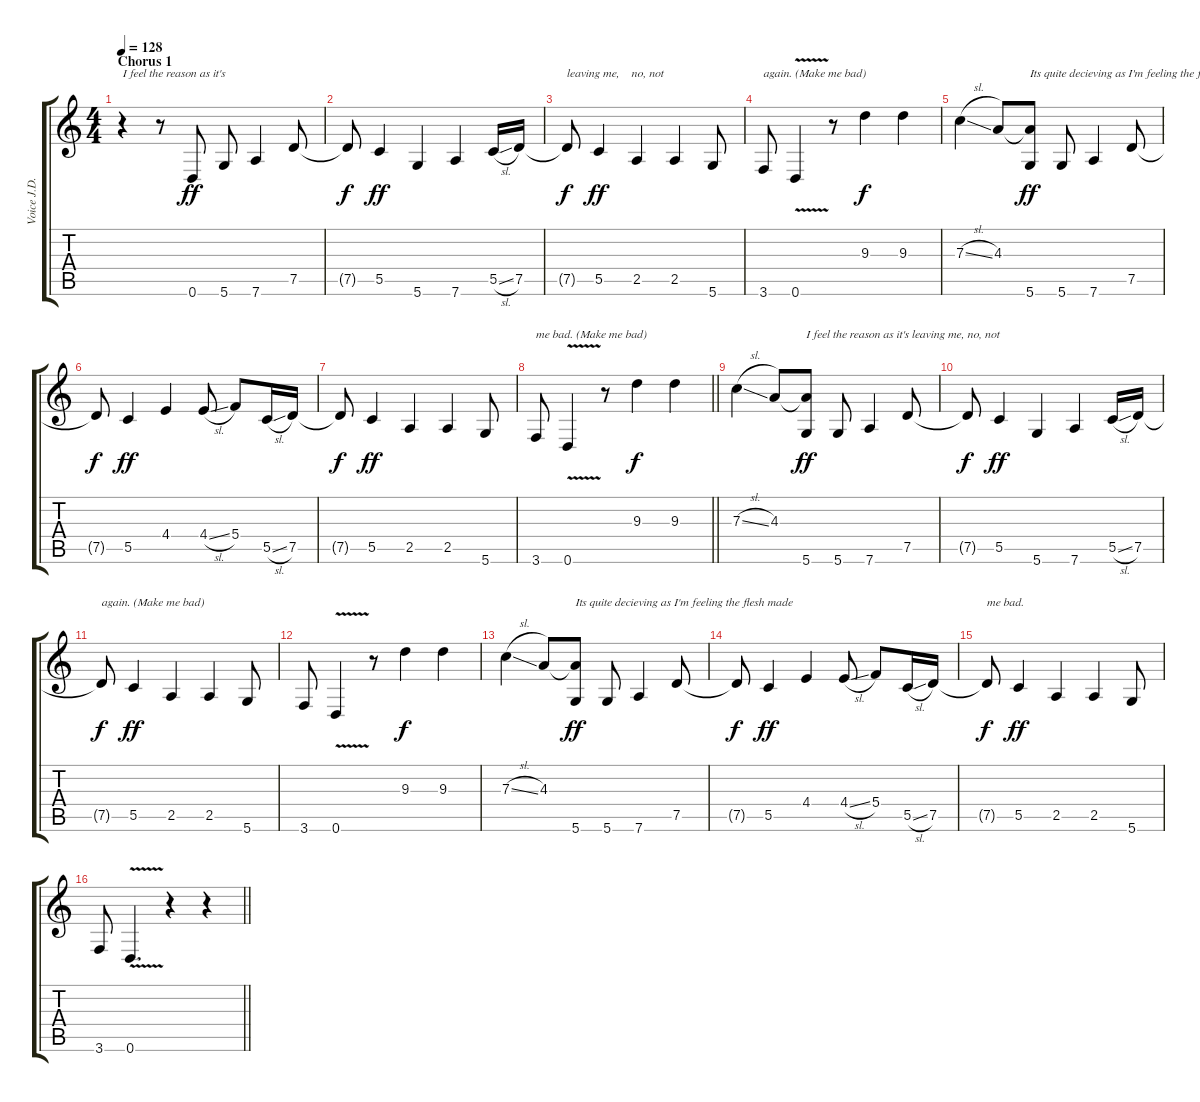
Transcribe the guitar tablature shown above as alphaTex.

\track ("Voice J.D./Smith" "Voice J.D.") {instrument distortionguitar}
\staff {score tabs}
\tuning (D4 A3 F3 C3 G2 D2) {hide}
\ts (4 4)
\section ("" "Chorus 1")
\tempo 128
\clef g2
\ks c
r.4{txt "I feel the reason as it's " dy f} r.8 0.6.8{dy ff} 5.6.8 7.6.4 7.5.8 |
7.5{t}.8{dy f} 5.5.4{dy ff} 5.6.4 7.6.4 5.5{sl}.16 7.5.16 |
7.5{t}.8{txt "leaving me,    no, not " dy f} 5.5.4{dy ff} 2.5.4 2.5.4 5.6.8 |
3.6.8{txt "again. (Make me bad)"} 0.6{v}.4 r.8 9.3.4{dy f} 9.3.4 |
7.3{sl}.4 4.3.8 (4.3{t} 5.6).8{txt "Its quite decieving as I'm feeling the flesh made " dy ff} 5.6.8 7.6.4 7.5.8 |
7.5{t}.8{dy f} 5.5.4{dy ff} 4.4.4 4.4{sl}.8 5.4.8 5.5{sl}.16 7.5.16 |
7.5{t}.8{dy f} 5.5.4{dy ff} 2.5.4 2.5.4 5.6.8 |
\barLineRight lightlight
3.6.8{txt "me bad. (Make me bad) "} 0.6{v}.4 r.8 9.3.4{dy f} 9.3.4 |
7.3{sl}.4 4.3.8 (4.3{t} 5.6).8{txt "I feel the reason as it's leaving me, no, not " dy ff} 5.6.8 7.6.4 7.5.8 |
7.5{t}.8{dy f} 5.5.4{dy ff} 5.6.4 7.6.4 5.5{sl}.16 7.5.16 |
7.5{t}.8{txt "again. (Make me bad)" dy f} 5.5.4{dy ff} 2.5.4 2.5.4 5.6.8 |
3.6.8 0.6{v}.4 r.8 9.3.4{dy f} 9.3.4 |
7.3{sl}.4 4.3.8 (4.3{t} 5.6).8{txt "Its quite decieving as I'm feeling the flesh made" dy ff} 5.6.8 7.6.4 7.5.8 |
7.5{t}.8{dy f} 5.5.4{dy ff} 4.4.4 4.4{sl}.8 5.4.8 5.5{sl}.16 7.5.16 |
7.5{t}.8{txt "me bad. " dy f} 5.5.4{dy ff} 2.5.4 2.5.4 5.6.8 |
\barLineRight lightlight
3.6.8 0.6{v}.4{d} r.4 r.4
